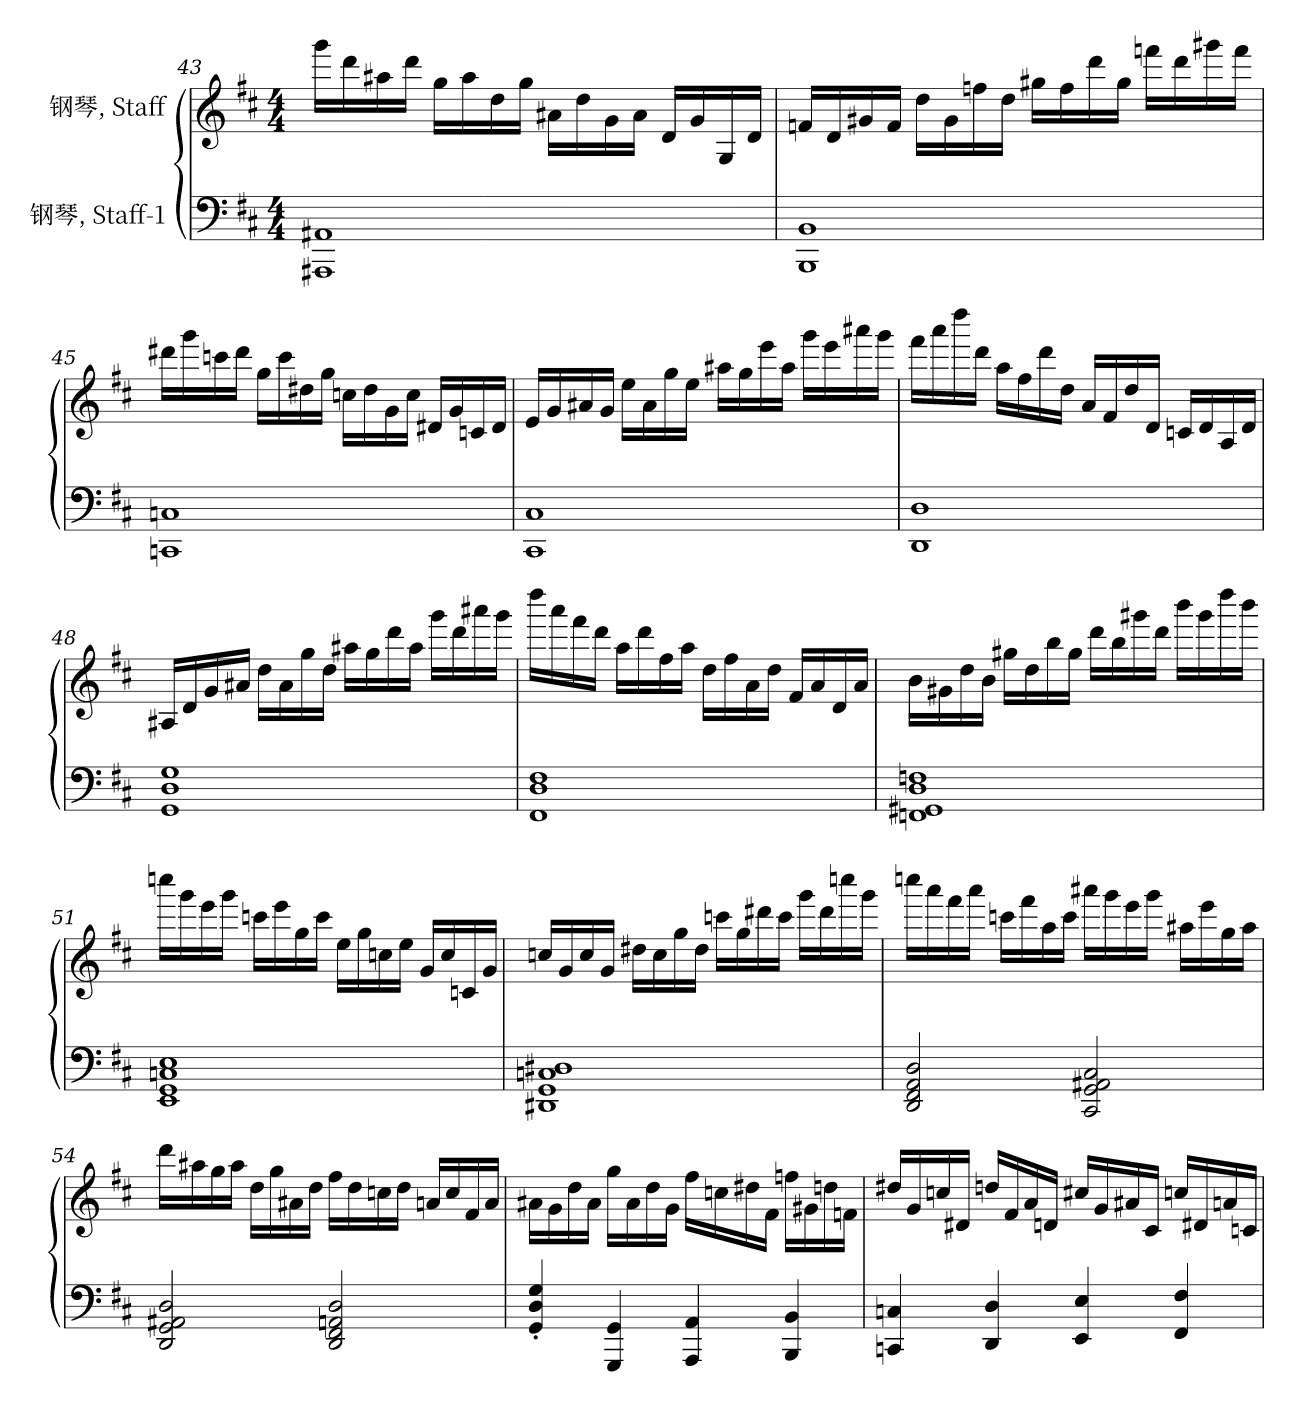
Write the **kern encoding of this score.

**kern	**kern
*part2	*part1
*staff2	*staff1
*I"钢琴, Staff-1	*I"钢琴, Staff
*clefF4	*clefG2
*k[f#c#]	*k[f#c#]
*M4/4	*M4/4
=43	=43
1AAA#X 1AA#X	16ggg\LL
.	16ddd\
.	16aa#X\
.	16ddd\JJ
.	16gg\LL
.	16aa#\
.	16dd\
.	16gg\JJ
.	16a#X\LL
.	16dd\
.	16g\
.	16a#\JJ
.	16d/LL
.	16g/
.	16G/
.	16d/JJ
!!LO:LB:g=z
=44	=44
1BBB 1BB	16fn/LL
.	16d/
.	16g#X/
.	16f/JJ
.	16dd\LL
.	16g#\
.	16ffn\
.	16dd\JJ
.	16gg#X\LL
.	16ff\
.	16ddd\
.	16gg#\JJ
.	16fffn\LL
.	16ddd\
.	16ggg#X\
.	16fff\JJ
=45	=45
1CCn 1Cn	16ddd#X\LL
.	16ggg\
.	16cccn\
.	16ddd#\JJ
.	16gg\LL
.	16ccc\
.	16dd#X\
.	16gg\JJ
.	16ccn\LL
.	16dd#\
.	16g\
.	16cc\JJ
.	16d#X/LL
.	16g/
.	16cn/
.	16d#/JJ
!!LO:LB:g=z
=46	=46
1CC# 1C#	16e/LL
.	16g/
.	16a#X/
.	16g/JJ
.	16ee\LL
.	16a#\
.	16gg\
.	16ee\JJ
.	16aa#X\LL
.	16gg\
.	16eee\
.	16aa#\JJ
.	16ggg\LL
.	16eee\
.	16aaa#X\
.	16ggg\JJ
=47	=47
1DD 1D	16fff#\LL
.	16aaa\
.	16dddd\
.	16ddd\JJ
.	16aa\LL
.	16ff#\
.	16ddd\
.	16dd\JJ
.	16a/LL
.	16f#/
.	16dd/
.	16d/JJ
.	16cn/LL
.	16d/
.	16A/
.	16d/JJ
!!LO:PB:g=z
=48	=48
1GG 1D 1G	16A#X/LL
.	16d/
.	16g/
.	16a#X/JJ
.	16dd\LL
.	16a#\
.	16gg\
.	16dd\JJ
.	16aa#X\LL
.	16gg\
.	16ddd\
.	16aa#\JJ
.	16ggg\LL
.	16ddd\
.	16aaa#X\
.	16ggg\JJ
=49	=49
1FF# 1D 1F#	16dddd\LL
.	16aaa\
.	16fff#\
.	16ddd\JJ
.	16aa\LL
.	16ddd\
.	16ff#\
.	16aa\JJ
.	16dd\LL
.	16ff#\
.	16a\
.	16dd\JJ
.	16f#/LL
.	16a/
.	16d/
.	16a/JJ
!!LO:LB:g=z
=50	=50
1FFn 1GG#X 1D 1Fn	16b\LL
.	16g#X\
.	16dd\
.	16b\JJ
.	16gg#X\LL
.	16dd\
.	16bb\
.	16gg#\JJ
.	16ddd\LL
.	16bb\
.	16ggg#X\
.	16ddd\JJ
.	16bbb\LL
.	16ggg#\
.	16dddd\
.	16bbb\JJ
=51	=51
1EE 1GG 1Cn 1E	16ccccn\LL
.	16ggg\
.	16eee\
.	16ggg\JJ
.	16cccn\LL
.	16eee\
.	16gg\
.	16ccc\JJ
.	16ee\LL
.	16gg\
.	16ccn\
.	16ee\JJ
.	16g/LL
.	16cc/
.	16cn/
.	16g/JJ
!!LO:LB:g=z
=52	=52
1DD#X 1GG 1Cn 1D#X	16ccn/LL
.	16g/
.	16cc/
.	16g/JJ
.	16dd#X\LL
.	16cc\
.	16gg\
.	16dd#\JJ
.	16cccn\LL
.	16gg\
.	16ddd#X\
.	16ccc\JJ
.	16ggg\LL
.	16ddd#\
.	16ccccn\
.	16ggg\JJ
!!LO:LB:g=z
=53	=53
2DD/ 2FF#/ 2AA/ 2D/	16ccccn\LL
.	16aaa\
.	16fff#\
.	16aaa\JJ
.	16cccn\LL
.	16fff#\
.	16aa\
.	16ccc\JJ
2CC#/ 2GG/ 2AA#X/ 2C#/	16aaa#X\LL
.	16ggg\
.	16eee\
.	16ggg\JJ
.	16aa#X\LL
.	16eee\
.	16gg\
.	16aa#\JJ
=54	=54
2DD/ 2GG/ 2AA#X/ 2D/	16ddd\LL
.	16aa#X\
.	16gg\
.	16aa#\JJ
.	16dd\LL
.	16gg\
.	16a#X\
.	16dd\JJ
2DD/ 2FF#/ 2AAn/ 2D/	16ff#\LL
.	16dd\
.	16ccn\
.	16dd\JJ
.	16an/LL
.	16cc/
.	16f#/
.	16a/JJ
!!LO:LB:g=z
=55	=55
4GG/' 4D/' 4G/'	16a#X\LL
.	16g\
.	16dd\
.	16a#\JJ
4GGG/ 4GG/	16gg\LL
.	16a#\
.	16dd\
.	16g\JJ
4AAA/ 4AA/	16ff#\LL
.	16ccn\
.	16dd#X\
.	16f#\JJ
4BBB/ 4BB/	16ffn\LL
.	16g#X\
.	16ddn\
.	16fn\JJ
=56	=56
4CCn/ 4Cn/	16dd#X/LL
.	16g/
.	16ccn/
.	16d#X/JJ
4DD/ 4D/	16ddn/LL
.	16f#/
.	16a/
.	16dn/JJ
4EE/ 4E/	16cc#X/LL
.	16g/
.	16a#X/
.	16c#/JJ
4FF#/ 4F#/	16ccn/LL
.	16d#X/
.	16an/
.	16cn/JJ
=	=
*-	*-
